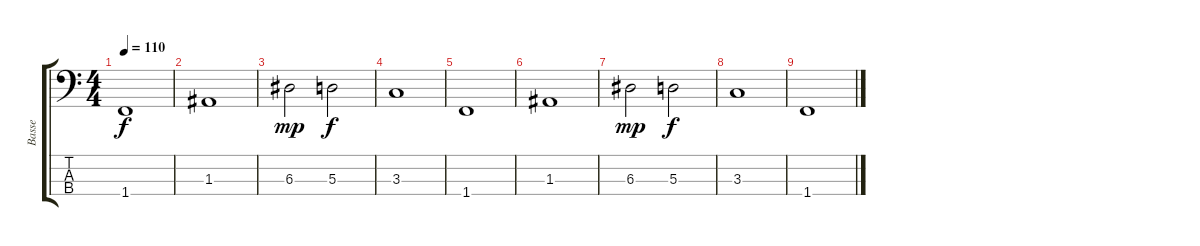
\track ("Basse" "Basse") {instrument electricbassfinger}
\staff {score tabs}
\tuning (G2 D2 A1 E1) {hide}
\ts (4 4)
\tempo 110
\clef f4
\ks c
1.4.1{dy f} |
1.3.1 |
6.3.2{dy mp} 5.3.2{dy f} |
3.3.1 |
1.4.1 |
1.3.1 |
6.3.2{dy mp} 5.3.2{dy f} |
3.3.1 |
1.4.1
